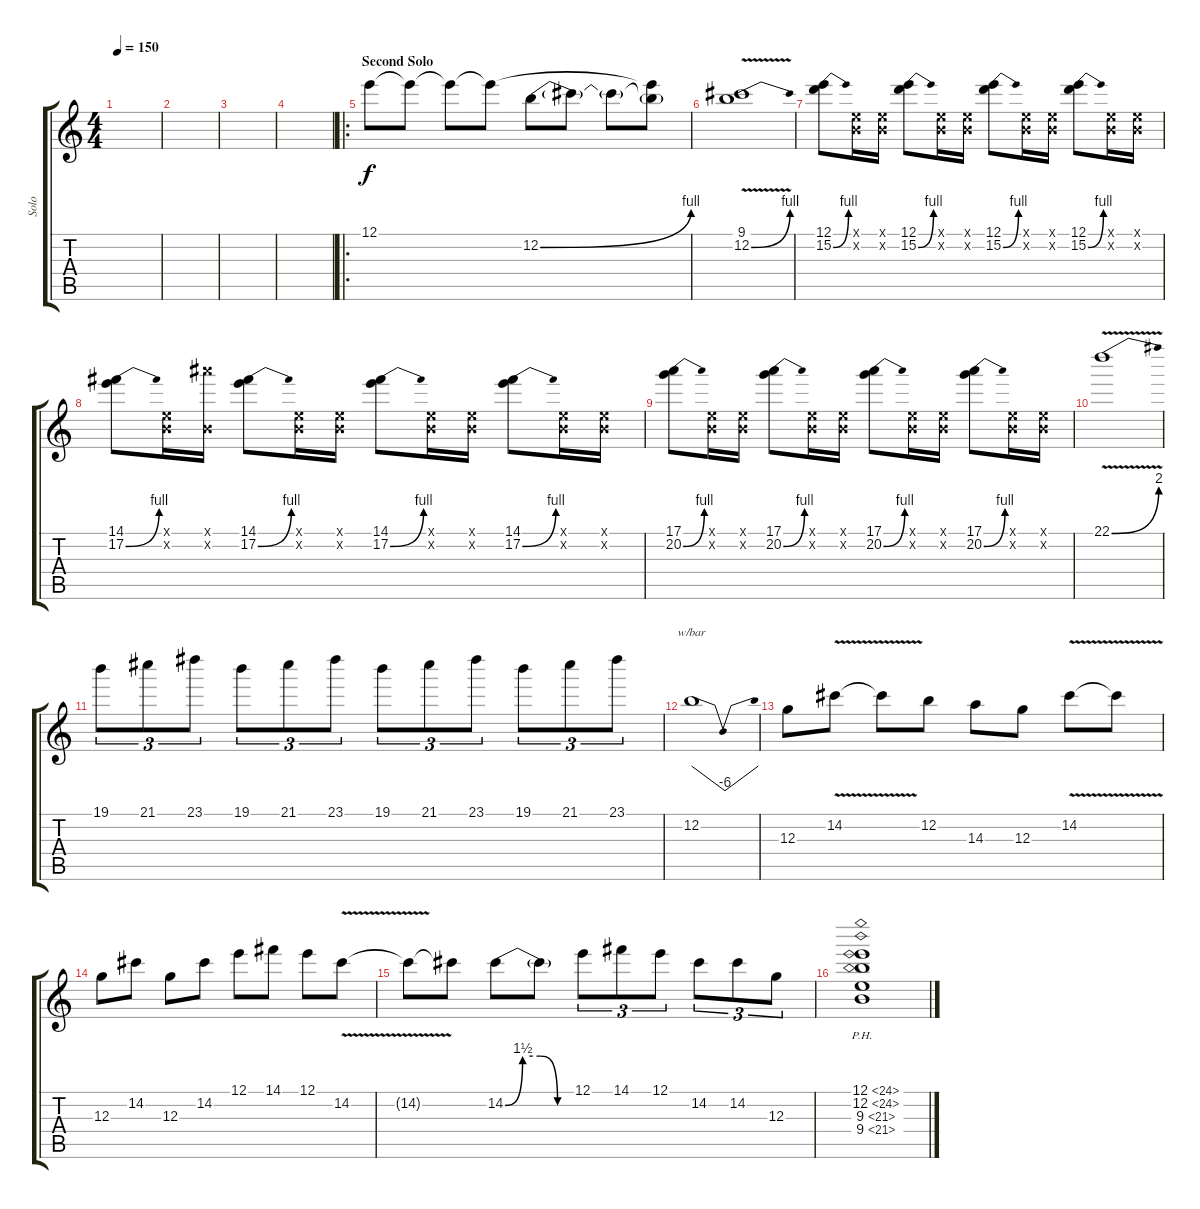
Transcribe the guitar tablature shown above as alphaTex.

\track ("Solo" "Solo") {instrument distortionguitar}
\staff {score tabs}
\tuning (E4 B3 G3 D3 A2 E2) {hide}
\ts (4 4)
\tempo 150
\clef g2
\ks c
|
|
|
|
\ro
\section ("" "Second Solo")
12.1.8 12.1{t}.8 12.1{t}.8 12.1{t}.8 12.2{be (bend 0 0 60 4)}.8 12.2{t}.8 12.2{t}.8 (12.1{t} 12.2{t}).8 |
(9.1 12.2{be (bend 0 0 60 4) v}).1 |
(12.1 15.2{be (bend 0 0 60 4)}).8 (0.1{x} 0.2{x}).16 (0.1{x} 0.2{x}).16 (12.1 15.2{be (bend 0 0 60 4)}).8 (0.1{x} 0.2{x}).16 (0.1{x} 0.2{x}).16 (12.1 15.2{be (bend 0 0 60 4)}).8 (0.1{x} 0.2{x}).16 (0.1{x} 0.2{x}).16 (12.1 15.2{be (bend 0 0 60 4)}).8 (0.1{x} 0.2{x}).16 (0.1{x} 0.2{x}).16 |
(14.1 17.2{be (bend 0 0 60 4)}).8 (0.1{x} 0.2{x}).16 (18.1{x} 0.2{x}).16 (14.1 17.2{be (bend 0 0 60 4)}).8 (0.1{x} 0.2{x}).16 (0.1{x} 0.2{x}).16 (14.1 17.2{be (bend 0 0 60 4)}).8 (0.1{x} 0.2{x}).16 (0.1{x} 0.2{x}).16 (14.1 17.2{be (bend 0 0 60 4)}).8 (0.1{x} 0.2{x}).16 (0.1{x} 0.2{x}).16 |
(17.1 20.2{be (bend 0 0 60 4)}).8 (0.1{x} 0.2{x}).16 (0.1{x} 0.2{x}).16 (17.1 20.2{be (bend 0 0 60 4)}).8 (0.1{x} 0.2{x}).16 (0.1{x} 0.2{x}).16 (17.1 20.2{be (bend 0 0 60 4)}).8 (0.1{x} 0.2{x}).16 (0.1{x} 0.2{x}).16 (17.1 20.2{be (bend 0 0 60 4)}).8 (0.1{x} 0.2{x}).16 (0.1{x} 0.2{x}).16 |
22.1{be (bend 0 0 60 8) v}.1 |
19.1.8{tu (3 2)} 21.1.8{tu (3 2)} 23.1.8{tu (3 2)} 19.1.8{tu (3 2)} 21.1.8{tu (3 2)} 23.1.8{tu (3 2)} 19.1.8{tu (3 2)} 21.1.8{tu (3 2)} 23.1.8{tu (3 2)} 19.1.8{tu (3 2)} 21.1.8{tu (3 2)} 23.1.8{tu (3 2)} |
12.2.1{tbe (dip default 0 0 30 -24 60 0)} |
12.3.8 14.2{v}.8 14.2{t}.8 12.2.8 14.3.8 12.3.8 14.2{v}.8 14.2{t}.8 |
12.3.8 14.2.8 12.3.8 14.2.8 12.1.8 14.1.8 12.1.8 14.2{v}.8 |
14.2{t}.8 14.2{t}.8 14.2{be (custom 0 0 15 6 30 6 45 0 60 0)}.8 14.2{t}.8 12.1.8{tu (3 2)} 14.1.8{tu (3 2)} 12.1.8{tu (3 2)} 14.2.8{tu (3 2)} 14.2.8{tu (3 2)} 12.3.8{tu (3 2)} |
(12.1{ph 12} 12.2{ph 12} 9.3{ph 12} 9.4{ph 12}).1
